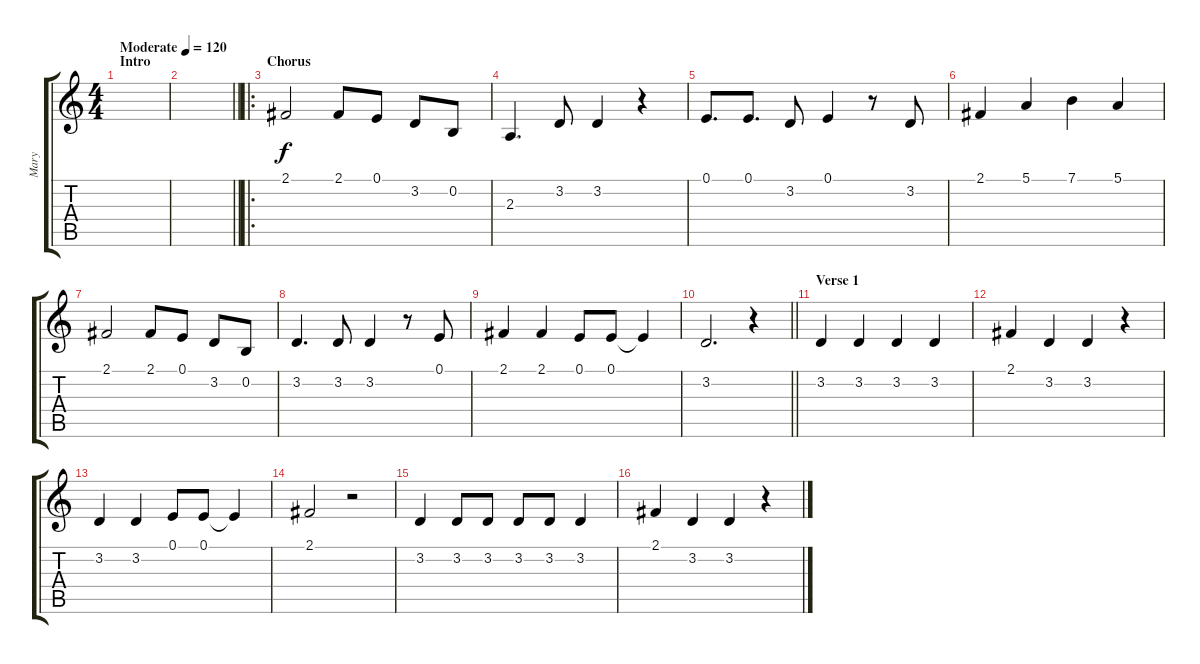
\track ("Mary" "Mary") {instrument flute}
\staff {score tabs}
\tuning (E4 B3 G3 D3 A2 E2) {hide}
\ts (4 4)
\section ("" "Intro")
\tempo (120 "Moderate")
\clef g2
\ks c
|
\barLineRight lightlight
|
\ro
\section ("" "Chorus")
2.1.2 2.1.8 0.1.8 3.2.8 0.2.8 |
2.3.4{d} 3.2.8 3.2.4 r.4 |
0.1.8{d} 0.1.8{d} 3.2.8 0.1.4 r.8 3.2.8 |
2.1.4 5.1.4 7.1.4 5.1.4 |
2.1.2 2.1.8 0.1.8 3.2.8 0.2.8 |
3.2.4{d} 3.2.8 3.2.4 r.8 0.1.8 |
2.1.4 2.1.4 0.1.8 0.1.8 0.1{t}.4 |
\barLineRight lightlight
3.2.2{d} r.4 |
\section ("" "Verse 1")
3.2.4 3.2.4 3.2.4 3.2.4 |
2.1.4 3.2.4 3.2.4 r.4 |
3.2.4 3.2.4 0.1.8 0.1.8 0.1{t}.4 |
2.1.2 r.2 |
3.2.4 3.2.8 3.2.8 3.2.8 3.2.8 3.2.4 |
2.1.4 3.2.4 3.2.4 r.4
